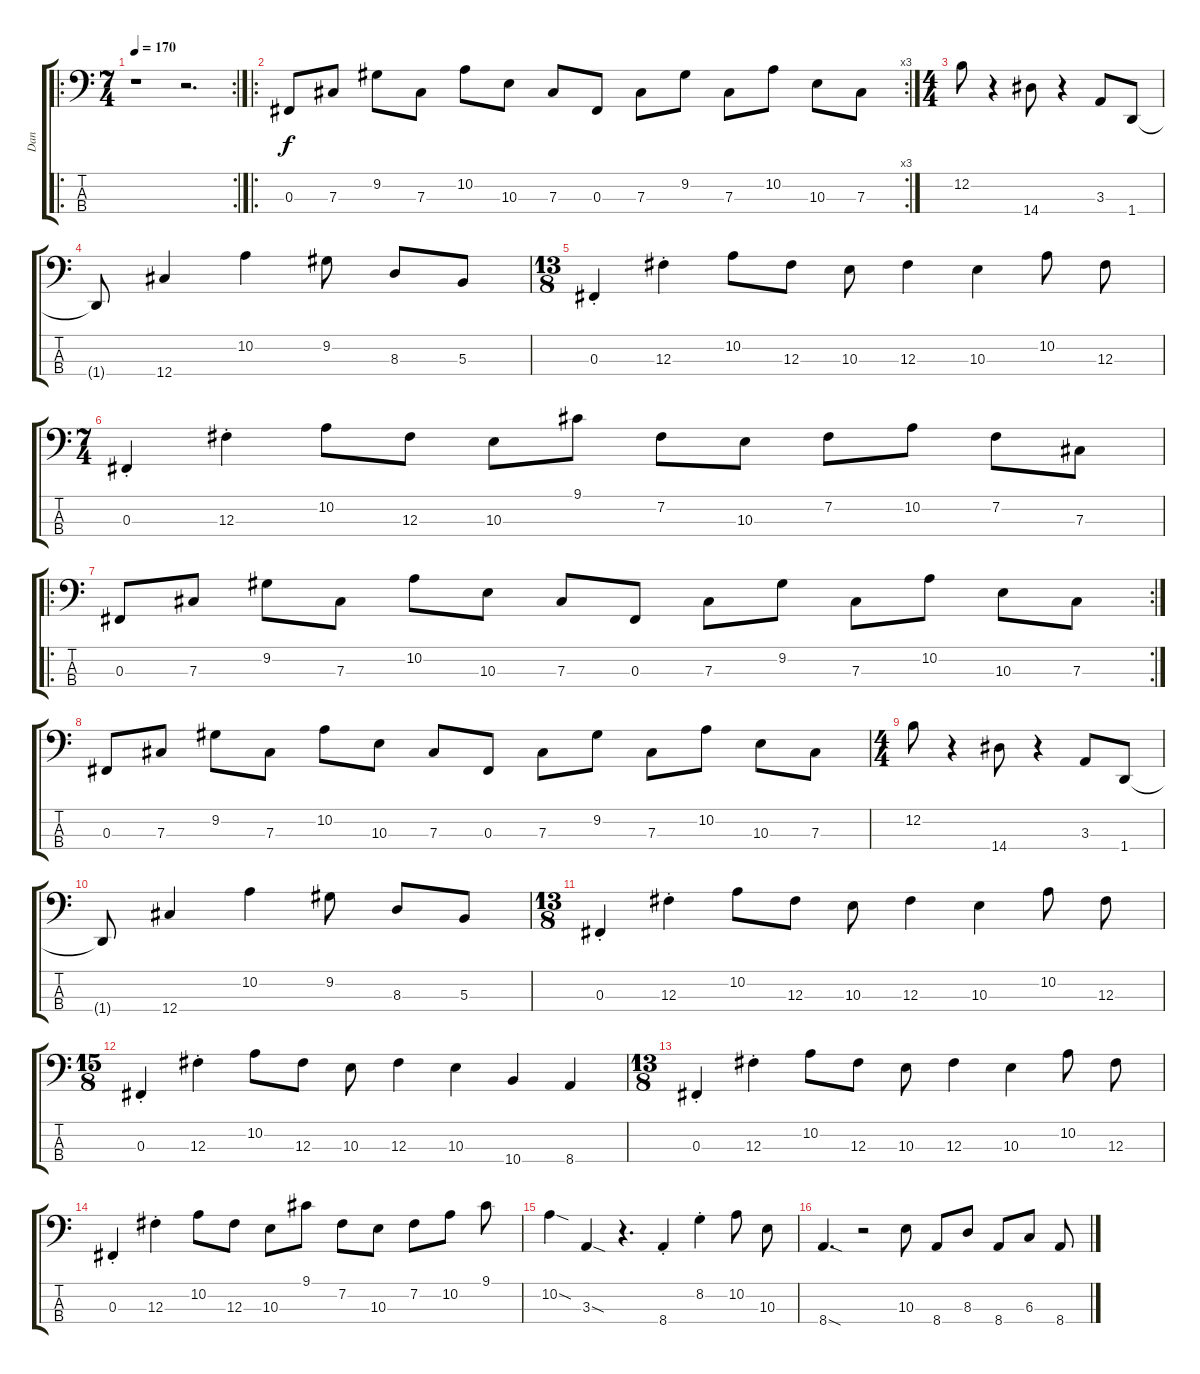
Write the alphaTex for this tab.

\track ("Dan" "Dan") {instrument electricbasspick}
\staff {score tabs}
\tuning (E2 B1 Gb1 Db1) {hide}
\ro
\rc 2
\ts (7 4)
\tempo 170
\clef f4
\ks c
r.1{dy f instrument electricbasspick} r.2{d} |
\ro
\rc 3
0.3.8 7.3.8 9.2.8 7.3.8 10.2.8 10.3.8 7.3.8 0.3.8 7.3.8 9.2.8 7.3.8 10.2.8 10.3.8 7.3.8 |
\ts (4 4)
12.2.8 r.4 14.4.8 r.4 3.3.8 1.4.8 |
1.4{t}.8 12.4.4 10.2.4 9.2.8 8.3.8 5.3.8 |
\ts (13 8)
0.3{st}.4 12.3{st}.4 10.2.8 12.3.8 10.3.8 12.3.4 10.3.4 10.2.8 12.3.8 |
\ts (7 4)
0.3{st}.4 12.3{st}.4 10.2.8 12.3.8 10.3.8 9.1.8 7.2.8 10.3.8 7.2.8 10.2.8 7.2.8 7.3.8 |
\ro
\rc 2
0.3.8 7.3.8 9.2.8 7.3.8 10.2.8 10.3.8 7.3.8 0.3.8 7.3.8 9.2.8 7.3.8 10.2.8 10.3.8 7.3.8 |
0.3.8 7.3.8 9.2.8 7.3.8 10.2.8 10.3.8 7.3.8 0.3.8 7.3.8 9.2.8 7.3.8 10.2.8 10.3.8 7.3.8 |
\ts (4 4)
12.2.8 r.4 14.4.8 r.4 3.3.8 1.4.8 |
1.4{t}.8 12.4.4 10.2.4 9.2.8 8.3.8 5.3.8 |
\ts (13 8)
0.3{st}.4 12.3{st}.4 10.2.8 12.3.8 10.3.8 12.3.4 10.3.4 10.2.8 12.3.8 |
\ts (15 8)
0.3{st}.4 12.3{st}.4 10.2.8 12.3.8 10.3.8 12.3.4 10.3.4 10.4.4 8.4.4 |
\ts (13 8)
0.3{st}.4 12.3{st}.4 10.2.8 12.3.8 10.3.8 12.3.4 10.3.4 10.2.8 12.3.8 |
0.3{st}.4 12.3{st}.4 10.2.8 12.3.8 10.3.8 9.1.8 7.2.8 10.3.8 7.2.8 10.2.8 9.1.8 |
10.2{sod}.4 3.3{sod}.4 r.4{d} 8.4{st}.4 8.2{st}.4 10.2.8 10.3.8 |
8.4{sod}.4{d} r.2 10.3.8 8.4.8 8.3.8 8.4.8 6.3.8 8.4.8
